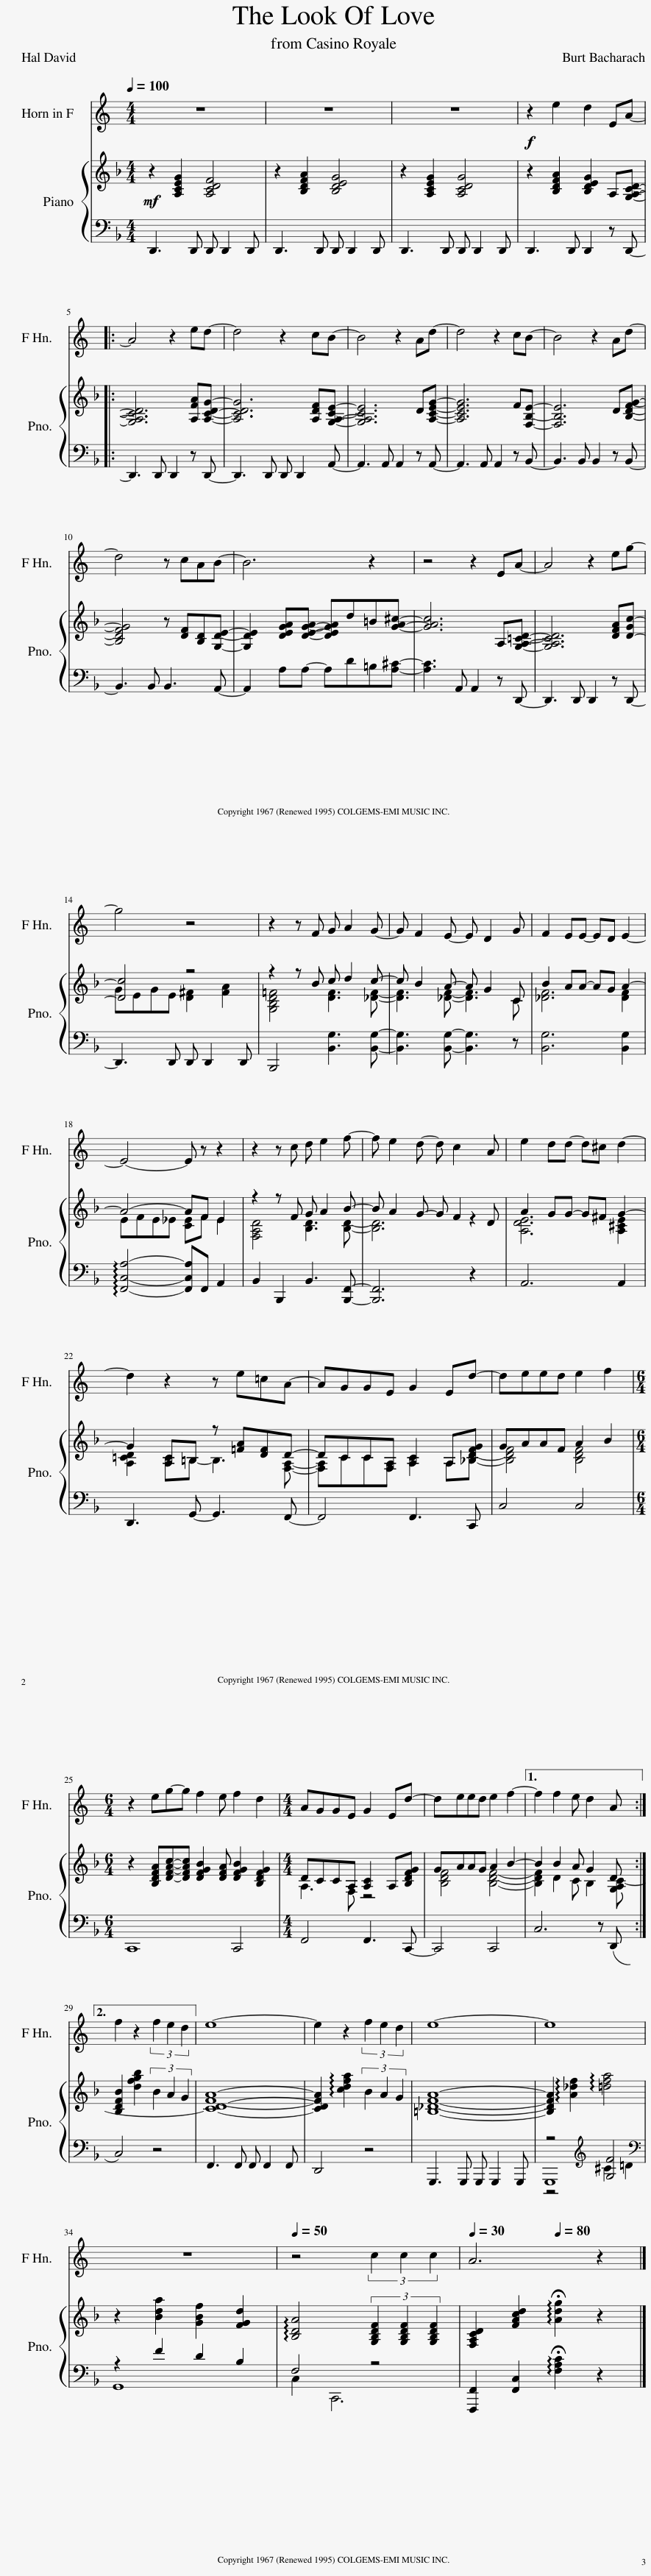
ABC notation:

X:1
%%score 1 { ( 2 4 ) | ( 3 5 6 ) }
L:1/8
Q:1/4=100
M:4/4
I:linebreak $
K:F
V:1 treble transpose=-7
V:2 treble
V:4 treble
V:3 bass
V:5 bass
V:6 bass
V:1
[K:C] z8 | z8 | z8 |!f! z2 e2 d2 EA- |:$ A4 z2 ed- | %5
 d4 z2 cB- | B4 z2 Ad- | d4 z2 cB- | B4 z2 Ad- |$ d4 z cAB- | %10
 B6 z2 | z4 z2 EA- | A4 z2 eg- |$ g4 z4 | z2 z F G A2 G- | %15
 G F2 E- E D2 G | F2 EE- ED E2- |$ E4- E z z2 | z2 z c d e2 f- | f e2 d- d c2 A | %20
 e2 dd- d^c d2- |$ d2 z2 z e=cA- | AGGE G2 Ed- | deed e2 f2 |$[M:6/4] z2 eg-g f2 e f2 d2 | %25
[M:4/4] AGGE G2 Ed- | deed e2 f2- |1 f2 f2 e d2 A :|2$ f2 z2 (3f2 e2 d2 || e8- | %30
 e2 z2 (3f2 e2 d2 | e8- | e8 |$ z8 |[Q:1/4=50] z4 (3c2 c2 c2 | %35
[Q:1/4=30] A6 z2[Q:1/4=80] |] %36
V:2
!mf! z2 [A,CEG]2 [A,CDF]4 | z2 [B,DFA]2 [B,DEG]4 | z2 [A,CEG]2 [A,CDG]4 | z2 [B,DFA]2 [B,DEG]2 A,[G,A,CD]- |:$ [G,A,CD]6 [A,FA][A,CDG]- | %5
 [A,CDG]6 [A,DF][G,A,CE]- | [G,A,CE]6 D[A,CEG]- | [A,CEG]6 F[F,B,E]- | [F,B,E]6 D[B,DFG]- |$ [B,DFG]4 z [DF][B,D][G,DE]- | %10
 [G,DE]2 [DEGA][DEGA]- [DEGA]d=B[GA^c]- | [GAc]6 A,[G,A,=CD]- | [G,A,CD]6 [DFA][D-Gc-] |$ [Dc]4 z4 | z2 z B c d2 c- | %15
 c B2 A- A G2 C | B2 AA- AG A2- |$ A4- AF _E2 | z2 z F G A2 B- | B A2 G- G F2 D | %20
 A2 GG- G^F G2- |$ G2 [A,C]=B, z [=FA][DF]D- | DCC[F,A,] [A,C]2 A,[_B,DFG] | GAAF A2 B2 |$[M:6/4] z2 [B,DFA][DFAc]-[DFAc] [DFGB]2 [DFA] [DFGB]2 [B,DFG]2 | %25
[M:4/4] DCCA, [A,C]2 A,[B,DFG] | GAAG A2 B2- |1 B2 B2 A G2 D :|2$ [B,DFB]2 [dfgb]2 (3B2 A2 G2 || [CDFA]8- | %30
 [CDFA]2 !arpeggio![cdfa]2 (3B2 A2 G2 | [=B,_DFA]8- | [B,DFA]2 !arpeggio![A_df]2 !arpeggio![=dfa]4 |$ z2 [Bda]2 [GBf]2 [FGd]2 | !arpeggio![B,DA]4 (3[G,B,DF]2 [G,B,DF]2 [G,B,DF]2 | %35
 [F,A,CD]2 [FAcd]2 !arpeggio!!fermata![Adg]2 z2 |] %36
V:3
 D,,3 D,, D,, D,,2 D,, | D,,3 D,, D,, D,,2 D,, | D,,3 D,, D,, D,,2 D,, | D,,3 D,, D,,2 z D,,- |:$ D,,3 D,, D,,2 z D,,- | %5
 D,,3 D,, D,, D,,2 A,,- | A,,3 A,, A,,2 z A,,- | A,,3 A,, A,,2 z B,,- | B,,3 B,, B,,2 z B,,- |$ B,,3 B,, B,,3 A,,- | %10
 A,,2 A,A,- A,D=B,[A,^C]- | [A,C]3 A,, A,,2 z D,,- | D,,3 D,, D,,2 z D,,- |$ D,,3 D,, D,, D,,2 D,, | B,,,4 [B,,G,]3 [B,,G,]- | %15
 [B,,G,]3 [B,,G,]- [B,,G,]3 z | [B,,G,]6 [B,,G,]2 |$ !arpeggio![F,,C,A,]4- [F,,C,A,]F,, A,,2 | B,,2 B,,,2 B,,3 [B,,,F,,]- | [B,,,F,,]6 z2 | %20
 A,,6 A,,2 |$ D,,3 G,,- G,,3 F,,- | F,,4 F,,3 C,, | C,4 C,4 |$[M:6/4] C,,8 C,,4 | %25
[M:4/4] F,,4 F,,3 C,,- | C,,4 C,,4 |1 C,6 z (D,, :|2$ C,4) z4 || F,,3 F,, F,, F,,2 F,, | %30
 D,,4 z4 | G,,,3 G,,, G,,, G,,,2 G,,, | z4[K:treble] [G,F]4 |$[K:bass] z2 F2 D2 B,2 | F,4 z4 | %35
 [F,,,F,,]2 [F,,C,]2 !arpeggio!!fermata![F,A,C]2 z2 |] %36
V:4
 x8 | x8 | x8 | x8 |:$ x8 | %5
 x8 | x8 | x8 | x8 |$ x8 | %10
 x8 | x8 | x8 |$ GEGE [D^F]2 [FA]2 | [G,B,D=F]4 [DF]3 [_DF]- | %15
 [DF]3 [_DF]- [DF]3 C | [_DF]6 [DF]2 |$ EFE_E [CE]F E2 | [F,A,D]4 [B,D]3 [B,D]- | [B,D]6 z2 | %20
 [A,DE]6 [A,^CE]2 |$ [A,=CD]2 [A,C]=B,- B,3 [F,A,]- | [F,A,]CC[F,A,] [A,C]2 A,[B,D]- | [B,DF]4 [B,DF]4 |$[M:6/4] x12 | %25
[M:4/4] A,3 F, z4 | [B,DF]4 [B,DF]4- |1 [B,DF]2 D2 C B,2 [G,A,C-] :|2$ x8 || x8 | %30
 x8 | x8 | x8 |$ x8 | x8 | %35
 x8 |] %36
V:5
 x8 | x8 | x8 | x8 |:$ x8 | %5
 x8 | x8 | x8 | x8 |$ x8 | %10
 x8 | x8 | x8 |$ x8 | x8 | %15
 x8 | x8 |$ x8 | x8 | x8 | %20
 x8 |$ x8 | x8 | x8 |$[M:6/4] x12 | %25
[M:4/4] x8 | x8 |1 x8 :|2$ x8 || x8 | %30
 x8 | x8 | z4[K:treble] ^C2 =D2 |$[K:bass] G,,8 | C,2 C,,6 | %35
 x8 |] %36
V:6
 x8 | x8 | x8 | x8 |:$ x8 | %5
 x8 | x8 | x8 | x8 |$ x8 | %10
 x8 | x8 | x8 |$ x8 | x8 | %15
 x8 | x8 |$ x8 | x8 | x8 | %20
 x8 |$ x8 | x8 | x8 |$[M:6/4] x12 | %25
[M:4/4] x8 | x8 |1 x8 :|2$ x8 || x8 | %30
 x8 | x8 | G,,,8[K:treble] |$[K:bass] x8 | x8 | %35
 x8 |] %36
